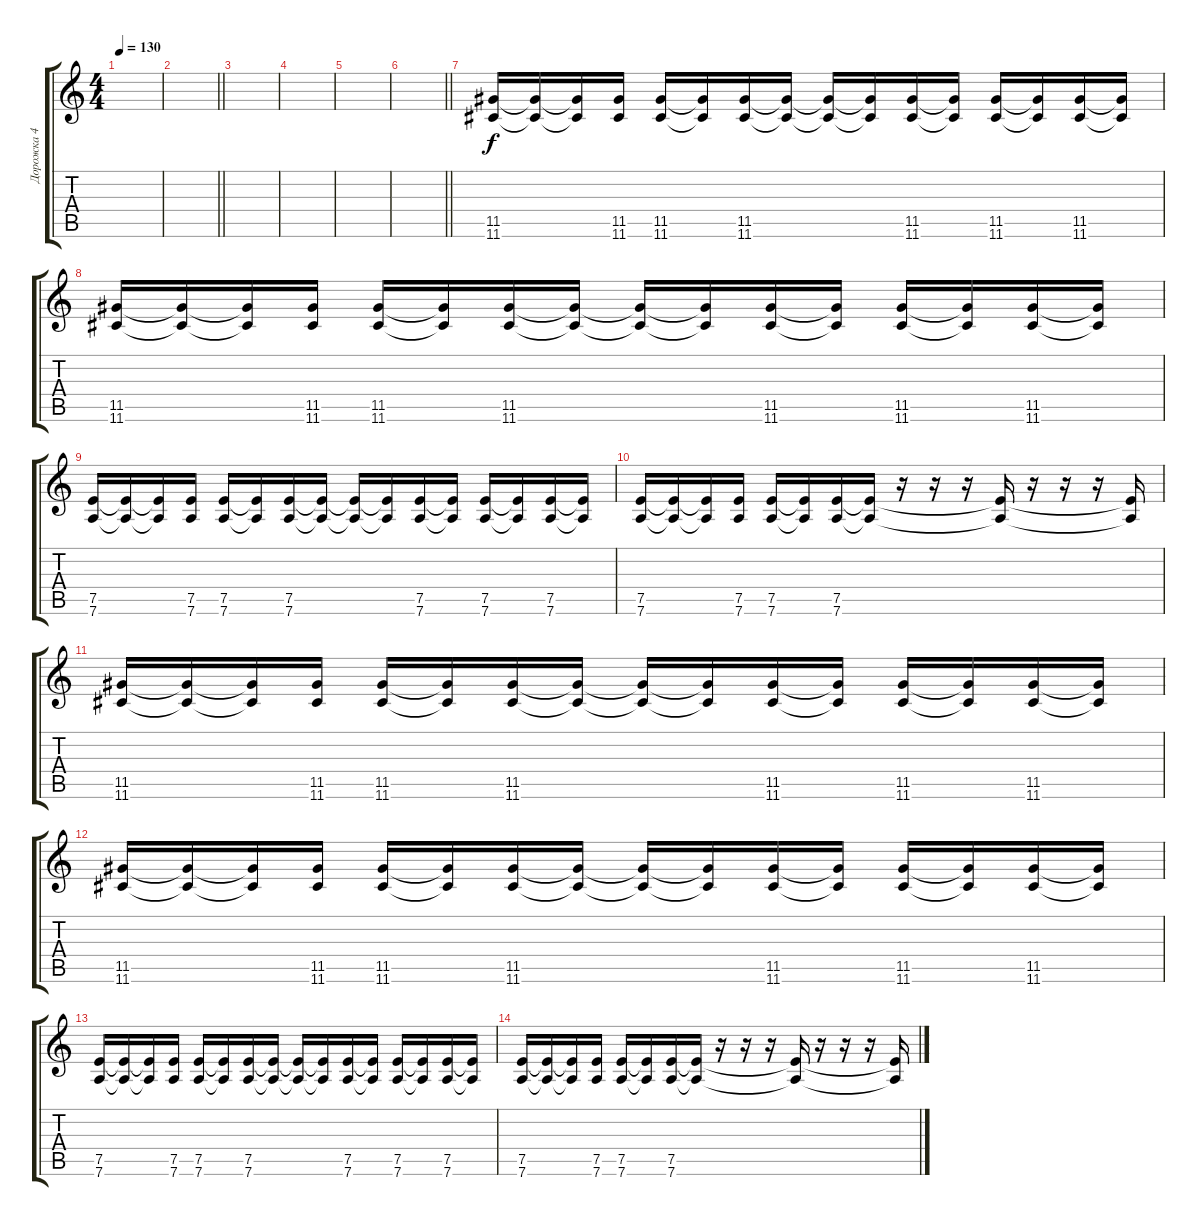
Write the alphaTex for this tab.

\track ("Дорожка 4" "Дорожка 4") {instrument overdrivenguitar}
\staff {score tabs}
\tuning (E4 B3 G3 D3 A2 D2) {hide}
\ts (4 4)
\tempo 130
\clef g2
\ks c
|
\barLineRight lightlight
|
\section ("" "")
|
|
|
\barLineRight lightlight
|
\section ("" "")
(11.5 11.6).16 (11.5{t} 11.6{t}).16 (11.5{t} 11.6{t}).16 (11.5 11.6).16 (11.5 11.6).16 (11.5{t} 11.6{t}).16 (11.5 11.6).16 (11.5{t} 11.6{t}).16 (11.5{t} 11.6{t}).16 (11.5{t} 11.6{t}).16 (11.5 11.6).16 (11.5{t} 11.6{t}).16 (11.5 11.6).16 (11.5{t} 11.6{t}).16 (11.5 11.6).16 (11.5{t} 11.6{t}).16 |
(11.5 11.6).16 (11.5{t} 11.6{t}).16 (11.5{t} 11.6{t}).16 (11.5 11.6).16 (11.5 11.6).16 (11.5{t} 11.6{t}).16 (11.5 11.6).16 (11.5{t} 11.6{t}).16 (11.5{t} 11.6{t}).16 (11.5{t} 11.6{t}).16 (11.5 11.6).16 (11.5{t} 11.6{t}).16 (11.5 11.6).16 (11.5{t} 11.6{t}).16 (11.5 11.6).16 (11.5{t} 11.6{t}).16 |
(7.5 7.6).16 (7.5{t} 7.6{t}).16 (7.5{t} 7.6{t}).16 (7.5 7.6).16 (7.5 7.6).16 (7.5{t} 7.6{t}).16 (7.5 7.6).16 (7.5{t} 7.6{t}).16 (7.5{t} 7.6{t}).16 (7.5{t} 7.6{t}).16 (7.5 7.6).16 (7.5{t} 7.6{t}).16 (7.5 7.6).16 (7.5{t} 7.6{t}).16 (7.5 7.6).16 (7.5{t} 7.6{t}).16 |
(7.5 7.6).16 (7.5{t} 7.6{t}).16 (7.5{t} 7.6{t}).16 (7.5 7.6).16 (7.5 7.6).16 (7.5{t} 7.6{t}).16 (7.5 7.6).16 (7.5{t} 7.6{t}).16 r.16 r.16 r.16 (7.5{t} 7.6{t}).16 r.16 r.16 r.16 (7.5{t} 7.6{t}).16 |
(11.5 11.6).16 (11.5{t} 11.6{t}).16 (11.5{t} 11.6{t}).16 (11.5 11.6).16 (11.5 11.6).16 (11.5{t} 11.6{t}).16 (11.5 11.6).16 (11.5{t} 11.6{t}).16 (11.5{t} 11.6{t}).16 (11.5{t} 11.6{t}).16 (11.5 11.6).16 (11.5{t} 11.6{t}).16 (11.5 11.6).16 (11.5{t} 11.6{t}).16 (11.5 11.6).16 (11.5{t} 11.6{t}).16 |
(11.5 11.6).16 (11.5{t} 11.6{t}).16 (11.5{t} 11.6{t}).16 (11.5 11.6).16 (11.5 11.6).16 (11.5{t} 11.6{t}).16 (11.5 11.6).16 (11.5{t} 11.6{t}).16 (11.5{t} 11.6{t}).16 (11.5{t} 11.6{t}).16 (11.5 11.6).16 (11.5{t} 11.6{t}).16 (11.5 11.6).16 (11.5{t} 11.6{t}).16 (11.5 11.6).16 (11.5{t} 11.6{t}).16 |
(7.5 7.6).16 (7.5{t} 7.6{t}).16 (7.5{t} 7.6{t}).16 (7.5 7.6).16 (7.5 7.6).16 (7.5{t} 7.6{t}).16 (7.5 7.6).16 (7.5{t} 7.6{t}).16 (7.5{t} 7.6{t}).16 (7.5{t} 7.6{t}).16 (7.5 7.6).16 (7.5{t} 7.6{t}).16 (7.5 7.6).16 (7.5{t} 7.6{t}).16 (7.5 7.6).16 (7.5{t} 7.6{t}).16 |
(7.5 7.6).16 (7.5{t} 7.6{t}).16 (7.5{t} 7.6{t}).16 (7.5 7.6).16 (7.5 7.6).16 (7.5{t} 7.6{t}).16 (7.5 7.6).16 (7.5{t} 7.6{t}).16 r.16 r.16 r.16 (7.5{t} 7.6{t}).16 r.16 r.16 r.16 (7.5{t} 7.6{t}).16
